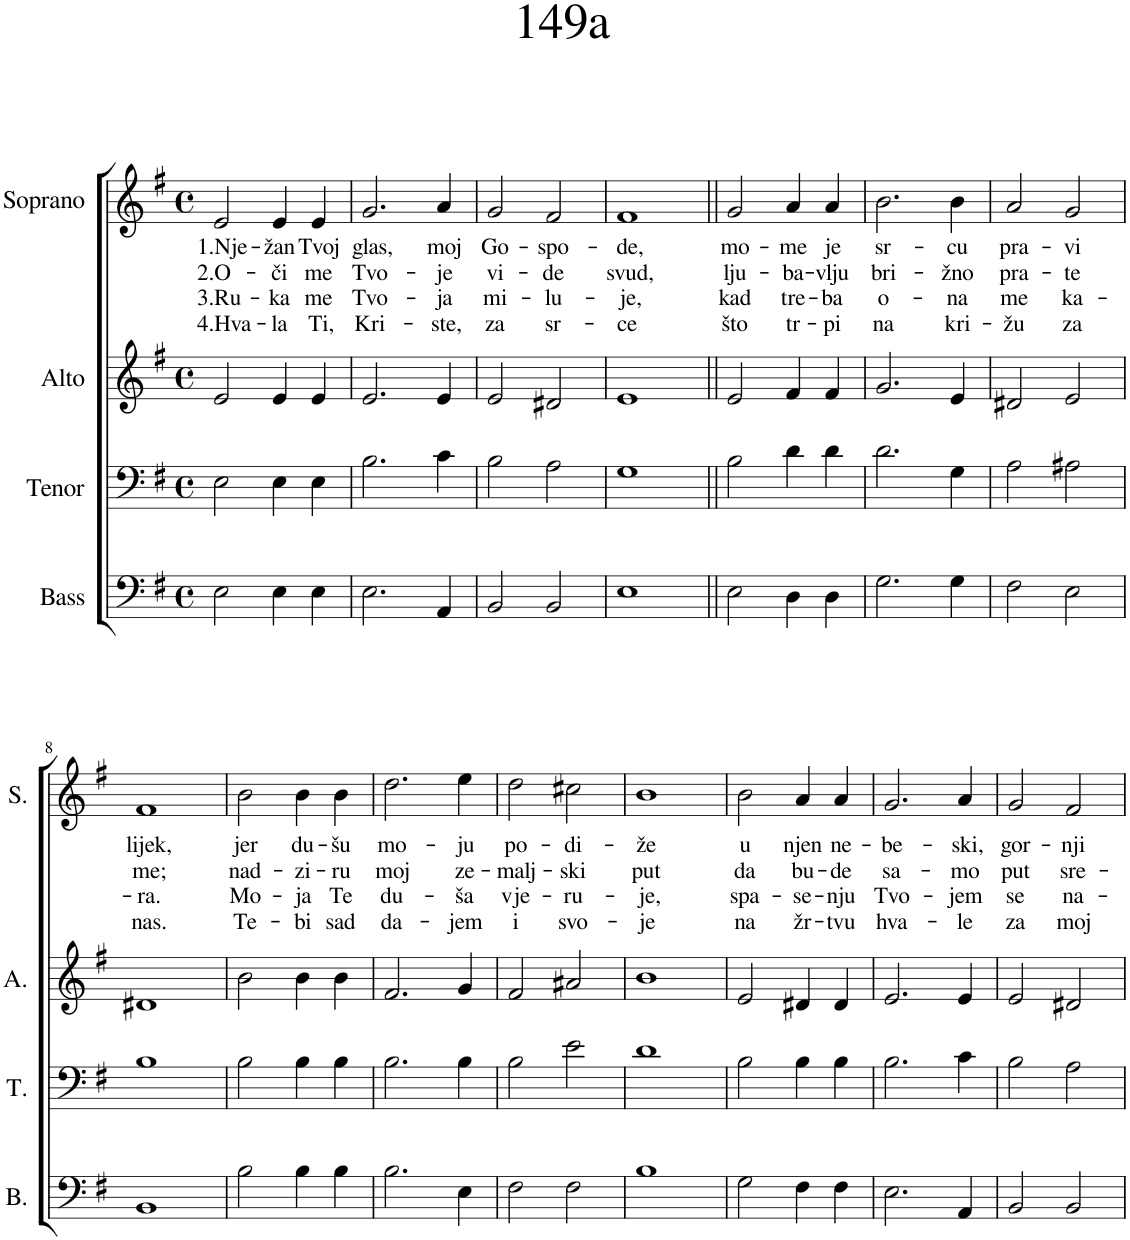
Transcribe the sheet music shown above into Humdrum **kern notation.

**kern	**kern	**kern	**kern	**text	**text	**text	**text
*part4	*part3	*part2	*part1	*part1	*part1	*part1	*part1
*staff4	*staff3	*staff2	*staff1	*staff1	*staff1	*staff1	*staff1
*I"Bass	*I"Tenor	*I"Alto	*I"Soprano	*	*	*	*
*I'B.	*I'T.	*I'A.	*I'S.	*	*	*	*
*clefF4	*clefF4	*clefG2	*clefG2	*	*	*	*
*k[f#]	*k[f#]	*k[f#]	*k[f#]	*	*	*	*
*M4/4	*M4/4	*M4/4	*M4/4	*	*	*	*
*met(c)	*met(c)	*met(c)	*met(c)	*	*	*	*
=1	=1	=1	=1	=1	=1	=1	=1
!	!	!	!	!LO:LY:b	!LO:LY:b	!LO:LY:b	!LO:LY:b
2E\	2E\	2e/	2e/	1.Nje-	2.O-	3.Ru-	4.Hva-
!	!	!	!	!LO:LY:b	!LO:LY:b	!LO:LY:b	!LO:LY:b
4E\	4E\	4e/	4e/	-žan	-či	-ka	-la
!	!	!	!	!LO:LY:b	!LO:LY:b	!LO:LY:b	!LO:LY:b
4E\	4E\	4e/	4e/	Tvoj	me	me	Ti,
=2	=2	=2	=2	=2	=2	=2	=2
!	!	!	!	!LO:LY:b	!LO:LY:b	!LO:LY:b	!LO:LY:b
2.E\	2.B\	2.e/	2.g/	glas,	Tvo-	Tvo-	Kri-
!	!	!	!	!LO:LY:b	!LO:LY:b	!LO:LY:b	!LO:LY:b
4AA/	4c\	4e/	4a/	moj	-je	-ja	-ste,
=3	=3	=3	=3	=3	=3	=3	=3
!	!	!	!	!LO:LY:b	!LO:LY:b	!LO:LY:b	!LO:LY:b
2BB/	2B\	2e/	2g/	Go-	vi-	mi-	za
!	!	!	!	!LO:LY:b	!LO:LY:b	!LO:LY:b	!LO:LY:b
2BB/	2A\	2d#X/	2f#/	-spo-	-de	-lu-	sr-
=4	=4	=4	=4	=4	=4	=4	=4
!	!	!	!	!LO:LY:b	!LO:LY:b	!LO:LY:b	!LO:LY:b
1E	1G	1e	1f#	-de,	svud,	-je,	-ce
=5||	=5||	=5||	=5||	=5||	=5||	=5||	=5||
!	!	!	!	!LO:LY:b	!LO:LY:b	!LO:LY:b	!LO:LY:b
2E\	2B\	2e/	2g/	mo-	lju-	kad	što
!	!	!	!	!LO:LY:b	!LO:LY:b	!LO:LY:b	!LO:LY:b
4D\	4d\	4f#/	4a/	-me	-ba-	tre-	tr-
!	!	!	!	!LO:LY:b	!LO:LY:b	!LO:LY:b	!LO:LY:b
4D\	4d\	4f#/	4a/	je	-vlju	-ba	-pi
=6	=6	=6	=6	=6	=6	=6	=6
!	!	!	!	!LO:LY:b	!LO:LY:b	!LO:LY:b	!LO:LY:b
2.G\	2.d\	2.g/	2.b\	sr-	bri-	o-	na
!	!	!	!	!LO:LY:b	!LO:LY:b	!LO:LY:b	!LO:LY:b
4G\	4G\	4e/	4b\	-cu	-žno	-na	kri-
=7	=7	=7	=7	=7	=7	=7	=7
!	!	!	!	!LO:LY:b	!LO:LY:b	!LO:LY:b	!LO:LY:b
2F#\	2A\	2d#X/	2a/	pra-	pra-	me	-žu
!	!	!	!	!LO:LY:b	!LO:LY:b	!LO:LY:b	!LO:LY:b
2E\	2A#X\	2e/	2g/	-vi	-te	ka-	za
!!LO:LB:g=z
=8	=8	=8	=8	=8	=8	=8	=8
!	!	!	!	!LO:LY:b	!LO:LY:b	!LO:LY:b	!LO:LY:b
1BB	1B	1d#X	1f#	lijek,	me;	-ra.	nas.
=9	=9	=9	=9	=9	=9	=9	=9
!	!	!	!	!LO:LY:b	!LO:LY:b	!LO:LY:b	!LO:LY:b
2B\	2B\	2b\	2b\	jer	nad-	Mo-	Te-
!	!	!	!	!LO:LY:b	!LO:LY:b	!LO:LY:b	!LO:LY:b
4B\	4B\	4b\	4b\	du-	-zi-	-ja	-bi
!	!	!	!	!LO:LY:b	!LO:LY:b	!LO:LY:b	!LO:LY:b
4B\	4B\	4b\	4b\	-šu	-ru	Te	sad
=10	=10	=10	=10	=10	=10	=10	=10
!	!	!	!	!LO:LY:b	!LO:LY:b	!LO:LY:b	!LO:LY:b
2.B\	2.B\	2.f#/	2.dd\	mo-	moj	du-	da-
!	!	!	!	!LO:LY:b	!LO:LY:b	!LO:LY:b	!LO:LY:b
4E\	4B\	4g/	4ee\	-ju	ze-	-ša	-jem
=11	=11	=11	=11	=11	=11	=11	=11
!	!	!	!	!LO:LY:b	!LO:LY:b	!LO:LY:b	!LO:LY:b
2F#\	2B\	2f#/	2dd\	po-	-malj-	vje-	i
!	!	!	!	!LO:LY:b	!LO:LY:b	!LO:LY:b	!LO:LY:b
2F#\	2e\	2a#X/	2cc#X\	-di-	-ski	-ru-	svo-
=12	=12	=12	=12	=12	=12	=12	=12
!	!	!	!	!LO:LY:b	!LO:LY:b	!LO:LY:b	!LO:LY:b
1B	1d	1b	1b	-že	put	-je,	-je
=13	=13	=13	=13	=13	=13	=13	=13
!	!	!	!	!LO:LY:b	!LO:LY:b	!LO:LY:b	!LO:LY:b
2G\	2B\	2e/	2b\	u	da	spa-	na
!	!	!	!	!LO:LY:b	!LO:LY:b	!LO:LY:b	!LO:LY:b
4F#\	4B\	4d#X/	4a/	njen	bu-	-se-	žr-
!	!	!	!	!LO:LY:b	!LO:LY:b	!LO:LY:b	!LO:LY:b
4F#\	4B\	4d#/	4a/	ne-	-de	-nju	-tvu
=14	=14	=14	=14	=14	=14	=14	=14
!	!	!	!	!LO:LY:b	!LO:LY:b	!LO:LY:b	!LO:LY:b
2.E\	2.B\	2.e/	2.g/	-be-	sa-	Tvo-	hva-
!	!	!	!	!LO:LY:b	!LO:LY:b	!LO:LY:b	!LO:LY:b
4AA/	4c\	4e/	4a/	-ski,	-mo	-jem	-le
=15	=15	=15	=15	=15	=15	=15	=15
!	!	!	!	!LO:LY:b	!LO:LY:b	!LO:LY:b	!LO:LY:b
2BB/	2B\	2e/	2g/	gor-	put	se	za
!	!	!	!	!LO:LY:b	!LO:LY:b	!LO:LY:b	!LO:LY:b
2BB/	2A\	2d#X/	2f#/	-nji	sre-	na-	moj
=	=	=	=	=	=	=	=
*-	*-	*-	*-	*-	*-	*-	*-
